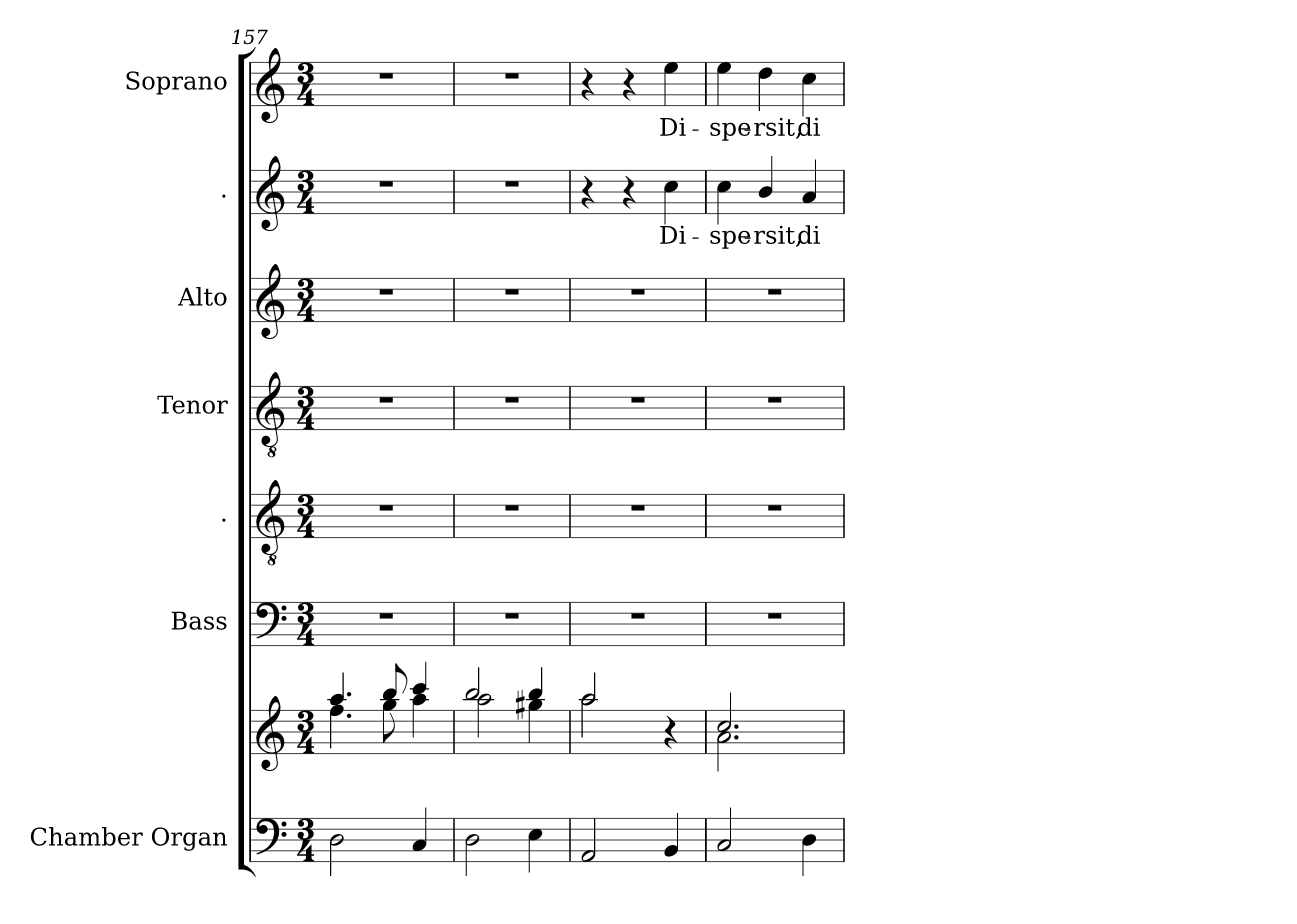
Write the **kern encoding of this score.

**kern	**kern	**kern	**kern	**kern	**kern	**kern	**text	**kern	**text
*part7	*part7	*part6	*part5	*part4	*part3	*part2	*part2	*part1	*part1
*staff8	*staff7	*staff6	*staff5	*staff4	*staff3	*staff2	*staff2	*staff1	*staff1
*I"Chamber  Organ	*	*I"Bass	*I".	*I"Tenor	*I"Alto	*I".	*	*I"Soprano	*
*I'Org.	*	*I'B.	*	*I'T.	*I'A.	*	*	*I'S.	*
*clefF4	*clefG2	*clefF4	*clefGv2	*clefGv2	*clefG2	*clefG2	*	*clefG2	*
*	*	*	*ITrd7c12	*ITrd7c12	*	*	*	*	*
*k[]	*k[]	*k[]	*k[]	*k[]	*k[]	*k[]	*	*k[]	*
*C:	*C:	*C:	*C:	*C:	*C:	*C:	*	*C:	*
*M3/4	*M3/4	*M3/4	*M3/4	*M3/4	*M3/4	*M3/4	*	*M3/4	*
=157	=157	=157	=157	=157	=157	=157	=157	=157	=157
*	*^	*	*	*	*	*	*	*	*
!	!	!	!LO:N:vis=1	!LO:N:vis=1	!LO:N:vis=1	!LO:N:vis=1	!LO:N:vis=1	!	!LO:N:vis=1	!
2Di\	4.aai/	4.ffi\	2.r	2.r	2.r	2.r	2.r	.	2.r	.
.	8bbi/	8ggi\	.	.	.	.	.	.	.	.
4Ci/	4ccci/	4aai\	.	.	.	.	.	.	.	.
=158	=158	=158	=158	=158	=158	=158	=158	=158	=158	=158
!	!	!	!LO:N:vis=1	!LO:N:vis=1	!LO:N:vis=1	!LO:N:vis=1	!LO:N:vis=1	!	!LO:N:vis=1	!
2Di\	2bbi/	2aai\	2.r	2.r	2.r	2.r	2.r	.	2.r	.
4Ei\	4bbi/	4gg#Xi\	.	.	.	.	.	.	.	.
=159	=159	=159	=159	=159	=159	=159	=159	=159	=159	=159
!	!	!	!LO:N:vis=1	!LO:N:vis=1	!LO:N:vis=1	!LO:N:vis=1	!	!	!	!
2AAi/	2aai/	2aai\	2.r	2.r	2.r	2.r	4r	.	4r	.
.	.	.	.	.	.	.	4r	.	4r	.
!	!	!	!	!	!	!	!	!LO:LY:b:color=#000000	!	!
!	!	!	!	!	!	!	!	!	!	!LO:LY:b:color=#000000
4BBi/	4r	4ryy	.	.	.	.	4cci\	Di-	4eei\	Di-
=160	=160	=160	=160	=160	=160	=160	=160	=160	=160	=160
!	!	!	!LO:N:vis=1	!LO:N:vis=1	!LO:N:vis=1	!LO:N:vis=1	!	!	!	!
!	!	!	!	!	!	!	!	!LO:LY:b:color=#000000	!	!
!	!	!	!	!	!	!	!	!	!	!LO:LY:b:color=#000000
2Ci/	2.cci/	2.ai\	2.r	2.r	2.r	2.r	4cci\	-spe-	4eei\	-spe-
!	!	!	!	!	!	!	!	!LO:LY:b:color=#000000	!	!
!	!	!	!	!	!	!	!	!	!	!LO:LY:b:color=#000000
.	.	.	.	.	.	.	4bi/	-rsit,	4ddi\	-rsit,
!	!	!	!	!	!	!	!	!LO:LY:b:color=#000000	!	!
!	!	!	!	!	!	!	!	!	!	!LO:LY:b:color=#000000
4Di\	.	.	.	.	.	.	4ai/	di-	4cci\	di-
*	*v	*v	*	*	*	*	*	*	*	*
=	=	=	=	=	=	=	=	=	=
*-	*-	*-	*-	*-	*-	*-	*-	*-	*-
